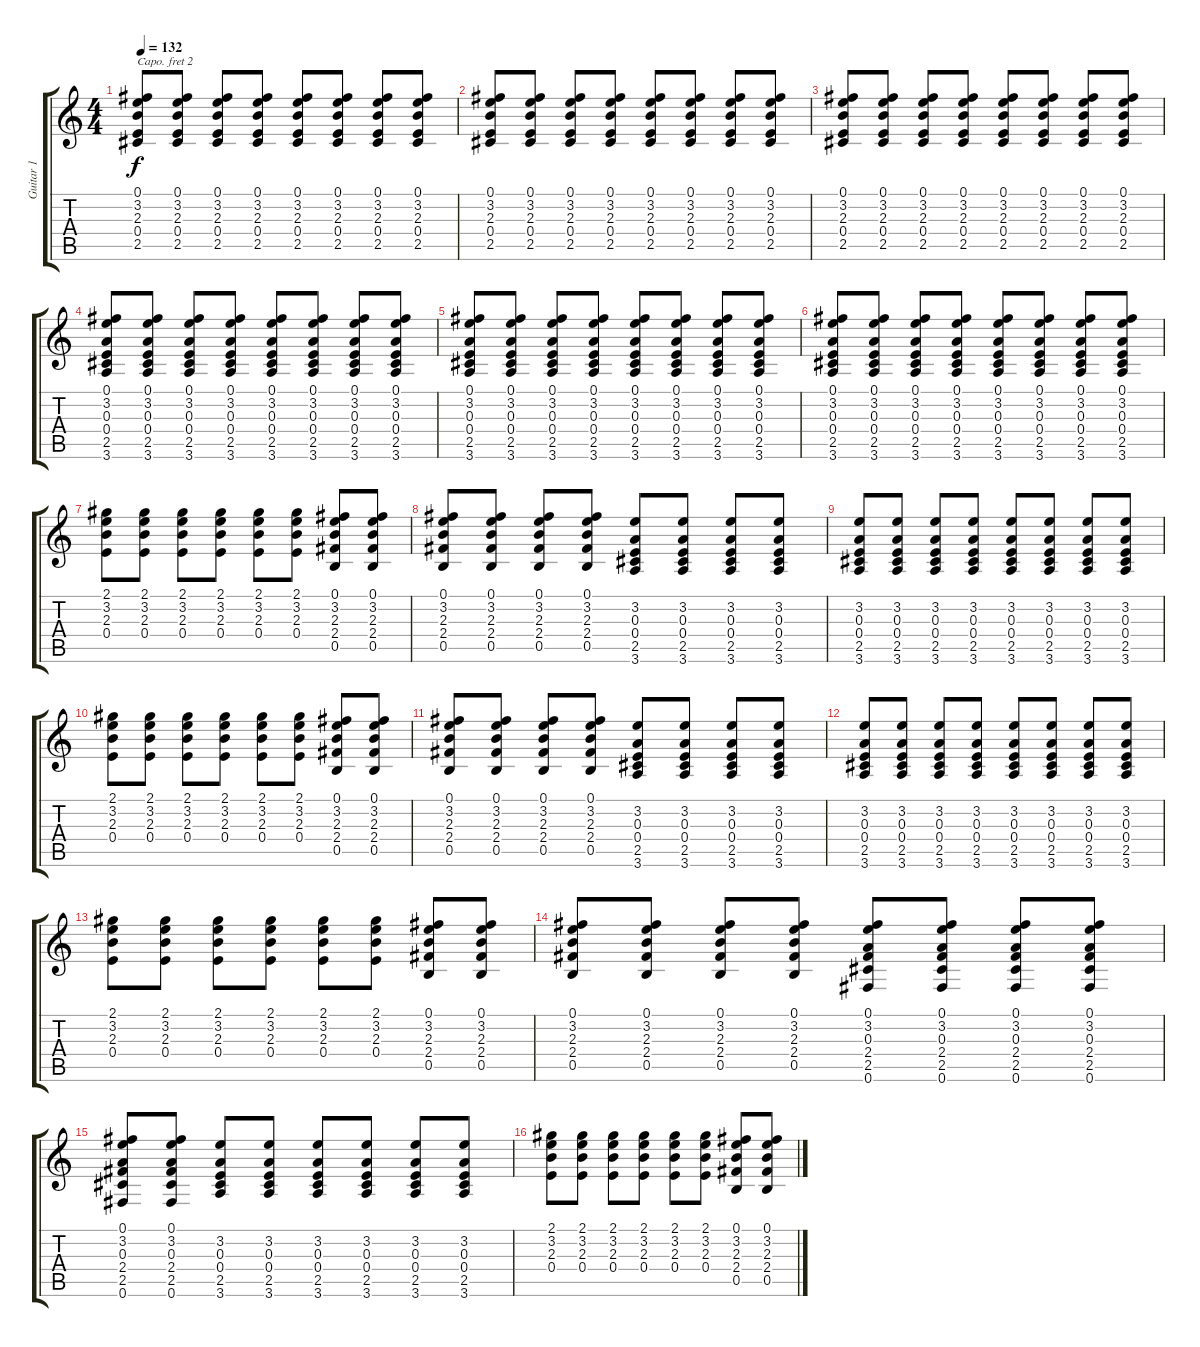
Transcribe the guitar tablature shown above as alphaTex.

\track ("Guitar 1" "Guitar 1") {instrument acousticguitarsteel}
\staff {score tabs}
\capo 2
\tuning (E4 B3 G3 D3 A2 E2) {hide}
\ts (4 4)
\tempo 132
\clef g2
\ks c
(0.1 3.2 2.3 0.4 2.5).8{dy f} (0.1 3.2 2.3 0.4 2.5).8 (0.1 3.2 2.3 0.4 2.5).8 (0.1 3.2 2.3 0.4 2.5).8 (0.1 3.2 2.3 0.4 2.5).8 (0.1 3.2 2.3 0.4 2.5).8 (0.1 3.2 2.3 0.4 2.5).8 (0.1 3.2 2.3 0.4 2.5).8 |
(0.1 3.2 2.3 0.4 2.5).8 (0.1 3.2 2.3 0.4 2.5).8 (0.1 3.2 2.3 0.4 2.5).8 (0.1 3.2 2.3 0.4 2.5).8 (0.1 3.2 2.3 0.4 2.5).8 (0.1 3.2 2.3 0.4 2.5).8 (0.1 3.2 2.3 0.4 2.5).8 (0.1 3.2 2.3 0.4 2.5).8 |
(0.1 3.2 2.3 0.4 2.5).8 (0.1 3.2 2.3 0.4 2.5).8 (0.1 3.2 2.3 0.4 2.5).8 (0.1 3.2 2.3 0.4 2.5).8 (0.1 3.2 2.3 0.4 2.5).8 (0.1 3.2 2.3 0.4 2.5).8 (0.1 3.2 2.3 0.4 2.5).8 (0.1 3.2 2.3 0.4 2.5).8 |
(0.1 3.2 0.3 0.4 2.5 3.6).8 (0.1 3.2 0.3 0.4 2.5 3.6).8 (0.1 3.2 0.3 0.4 2.5 3.6).8 (0.1 3.2 0.3 0.4 2.5 3.6).8 (0.1 3.2 0.3 0.4 2.5 3.6).8 (0.1 3.2 0.3 0.4 2.5 3.6).8 (0.1 3.2 0.3 0.4 2.5 3.6).8 (0.1 3.2 0.3 0.4 2.5 3.6).8 |
(0.1 3.2 0.3 0.4 2.5 3.6).8 (0.1 3.2 0.3 0.4 2.5 3.6).8 (0.1 3.2 0.3 0.4 2.5 3.6).8 (0.1 3.2 0.3 0.4 2.5 3.6).8 (0.1 3.2 0.3 0.4 2.5 3.6).8 (0.1 3.2 0.3 0.4 2.5 3.6).8 (0.1 3.2 0.3 0.4 2.5 3.6).8 (0.1 3.2 0.3 0.4 2.5 3.6).8 |
(0.1 3.2 0.3 0.4 2.5 3.6).8 (0.1 3.2 0.3 0.4 2.5 3.6).8 (0.1 3.2 0.3 0.4 2.5 3.6).8 (0.1 3.2 0.3 0.4 2.5 3.6).8 (0.1 3.2 0.3 0.4 2.5 3.6).8 (0.1 3.2 0.3 0.4 2.5 3.6).8 (0.1 3.2 0.3 0.4 2.5 3.6).8 (0.1 3.2 0.3 0.4 2.5 3.6).8 |
(2.1 3.2 2.3 0.4).8 (2.1 3.2 2.3 0.4).8 (2.1 3.2 2.3 0.4).8 (2.1 3.2 2.3 0.4).8 (2.1 3.2 2.3 0.4).8 (2.1 3.2 2.3 0.4).8 (0.1 3.2 2.3 2.4 0.5).8 (0.1 3.2 2.3 2.4 0.5).8 |
(0.1 3.2 2.3 2.4 0.5).8 (0.1 3.2 2.3 2.4 0.5).8 (0.1 3.2 2.3 2.4 0.5).8 (0.1 3.2 2.3 2.4 0.5).8 (3.2 0.3 0.4 2.5 3.6).8 (3.2 0.3 0.4 2.5 3.6).8 (3.2 0.3 0.4 2.5 3.6).8 (3.2 0.3 0.4 2.5 3.6).8 |
(3.2 0.3 0.4 2.5 3.6).8 (3.2 0.3 0.4 2.5 3.6).8 (3.2 0.3 0.4 2.5 3.6).8 (3.2 0.3 0.4 2.5 3.6).8 (3.2 0.3 0.4 2.5 3.6).8 (3.2 0.3 0.4 2.5 3.6).8 (3.2 0.3 0.4 2.5 3.6).8 (3.2 0.3 0.4 2.5 3.6).8 |
(2.1 3.2 2.3 0.4).8 (2.1 3.2 2.3 0.4).8 (2.1 3.2 2.3 0.4).8 (2.1 3.2 2.3 0.4).8 (2.1 3.2 2.3 0.4).8 (2.1 3.2 2.3 0.4).8 (0.1 3.2 2.3 2.4 0.5).8 (0.1 3.2 2.3 2.4 0.5).8 |
(0.1 3.2 2.3 2.4 0.5).8 (0.1 3.2 2.3 2.4 0.5).8 (0.1 3.2 2.3 2.4 0.5).8 (0.1 3.2 2.3 2.4 0.5).8 (3.2 0.3 0.4 2.5 3.6).8 (3.2 0.3 0.4 2.5 3.6).8 (3.2 0.3 0.4 2.5 3.6).8 (3.2 0.3 0.4 2.5 3.6).8 |
(3.2 0.3 0.4 2.5 3.6).8 (3.2 0.3 0.4 2.5 3.6).8 (3.2 0.3 0.4 2.5 3.6).8 (3.2 0.3 0.4 2.5 3.6).8 (3.2 0.3 0.4 2.5 3.6).8 (3.2 0.3 0.4 2.5 3.6).8 (3.2 0.3 0.4 2.5 3.6).8 (3.2 0.3 0.4 2.5 3.6).8 |
(2.1 3.2 2.3 0.4).8 (2.1 3.2 2.3 0.4).8 (2.1 3.2 2.3 0.4).8 (2.1 3.2 2.3 0.4).8 (2.1 3.2 2.3 0.4).8 (2.1 3.2 2.3 0.4).8 (0.1 3.2 2.3 2.4 0.5).8 (0.1 3.2 2.3 2.4 0.5).8 |
(0.1 3.2 2.3 2.4 0.5).8 (0.1 3.2 2.3 2.4 0.5).8 (0.1 3.2 2.3 2.4 0.5).8 (0.1 3.2 2.3 2.4 0.5).8 (0.1 3.2 0.3 2.4 2.5 0.6).8 (0.1 3.2 0.3 2.4 2.5 0.6).8 (0.1 3.2 0.3 2.4 2.5 0.6).8 (0.1 3.2 0.3 2.4 2.5 0.6).8 |
(0.1 3.2 0.3 2.4 2.5 0.6).8 (0.1 3.2 0.3 2.4 2.5 0.6).8 (3.2 0.3 0.4 2.5 3.6).8 (3.2 0.3 0.4 2.5 3.6).8 (3.2 0.3 0.4 2.5 3.6).8 (3.2 0.3 0.4 2.5 3.6).8 (3.2 0.3 0.4 2.5 3.6).8 (3.2 0.3 0.4 2.5 3.6).8 |
(2.1 3.2 2.3 0.4).8 (2.1 3.2 2.3 0.4).8 (2.1 3.2 2.3 0.4).8 (2.1 3.2 2.3 0.4).8 (2.1 3.2 2.3 0.4).8 (2.1 3.2 2.3 0.4).8 (0.1 3.2 2.3 2.4 0.5).8 (0.1 3.2 2.3 2.4 0.5).8
